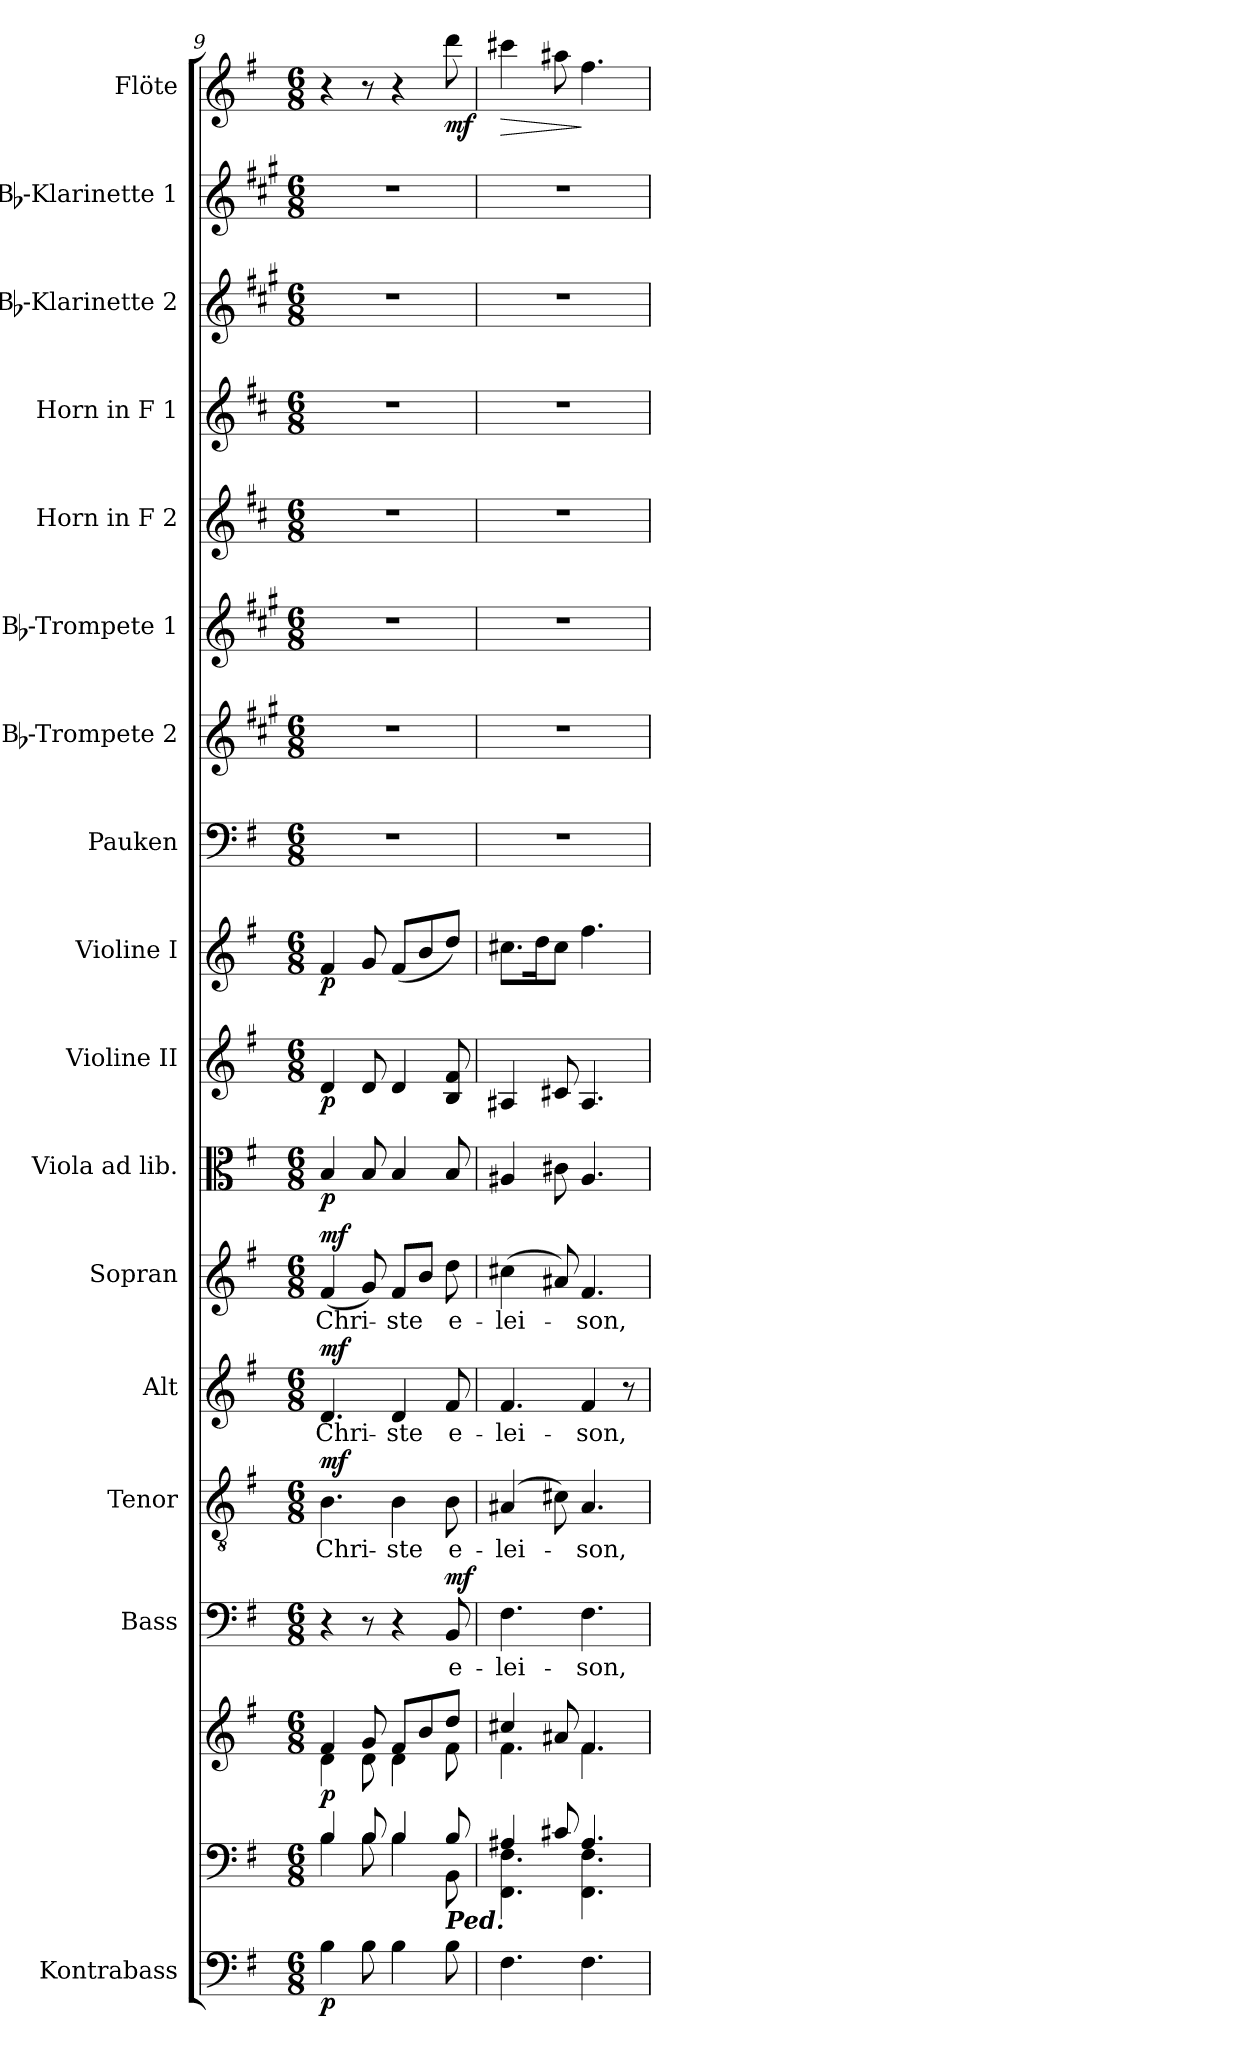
**kern	**dynam	**kern	**kern	**dynam	**kern	**text	**dynam	**kern	**text	**dynam	**kern	**text	**dynam	**kern	**text	**dynam	**kern	**dynam	**kern	**dynam	**kern	**dynam	**kern	**kern	**kern	**kern	**kern	**kern	**kern	**kern	**dynam
*part17	*part17	*part16	*part16	*part16	*part15	*part15	*part15	*part14	*part14	*part14	*part13	*part13	*part13	*part12	*part12	*part12	*part11	*part11	*part10	*part10	*part9	*part9	*part8	*part7	*part6	*part5	*part4	*part3	*part2	*part1	*part1
*staff18	*staff18	*staff17	*staff16	*staff16/17	*staff15	*staff15	*staff15	*staff14	*staff14	*staff14	*staff13	*staff13	*staff13	*staff12	*staff12	*staff12	*staff11	*staff11	*staff10	*staff10	*staff9	*staff9	*staff8	*staff7	*staff6	*staff5	*staff4	*staff3	*staff2	*staff1	*staff1
*I"Kontrabass	*	*	*	*	*I"Bass	*	*	*I"Tenor	*	*	*I"Alt	*	*	*I"Sopran	*	*	*I"Viola ad lib.	*	*I"Violine II	*	*I"Violine I	*	*I"Pauken	*I"Bb-Trompete 2	*I"Bb-Trompete 1	*I"Horn in F 2	*I"Horn in F 1	*I"Bb-Klarinette 2	*I"Bb-Klarinette 1	*I"Flöte	*
*I'Kb.	*	*	*	*	*I'B.	*	*	*I'T.	*	*	*I'A.	*	*	*I'S.	*	*	*I'Vla.	*	*I'Vl. II	*	*I'Vl. I	*	*I'Pk.	*I'Bb Trp. 2	*I'Bb Trp. 1	*	*	*I'Bb Kl. 2	*I'Bb Kl. 1	*I'Fl.	*
*clefF4	*	*clefF4	*clefG2	*	*clefF4	*	*	*clefGv2	*	*	*clefG2	*	*	*clefG2	*	*	*clefC3	*	*clefG2	*	*clefG2	*	*clefF4	*clefG2	*clefG2	*clefG2	*clefG2	*clefG2	*clefG2	*clefG2	*
*ITrd7c12	*	*	*	*	*	*	*	*	*	*	*	*	*	*	*	*	*	*	*	*	*	*	*	*ITrd1c2	*ITrd1c2	*ITrd4c7	*ITrd4c7	*ITrd1c2	*ITrd1c2	*	*
*k[f#]	*	*k[f#]	*k[f#]	*	*k[f#]	*	*	*k[f#]	*	*	*k[f#]	*	*	*k[f#]	*	*	*k[f#]	*	*k[f#]	*	*k[f#]	*	*k[f#]	*k[f#]	*k[f#]	*k[f#]	*k[f#]	*k[f#]	*k[f#]	*k[f#]	*
*G:	*	*G:	*G:	*	*G:	*	*	*G:	*	*	*G:	*	*	*G:	*	*	*G:	*	*G:	*	*G:	*	*G:	*G:	*G:	*G:	*G:	*G:	*G:	*G:	*
*M6/8	*	*M6/8	*M6/8	*	*M6/8	*	*	*M6/8	*	*	*M6/8	*	*	*M6/8	*	*	*M6/8	*	*M6/8	*	*M6/8	*	*M6/8	*M6/8	*M6/8	*M6/8	*M6/8	*M6/8	*M6/8	*M6/8	*
=9	=9	=9	=9	=9	=9	=9	=9	=9	=9	=9	=9	=9	=9	=9	=9	=9	=9	=9	=9	=9	=9	=9	=9	=9	=9	=9	=9	=9	=9	=9	=9
*	*	*^	*^	*	*	*	*	*	*	*	*	*	*	*	*	*	*	*	*	*	*	*	*	*	*	*	*	*	*	*	*
!	!LO:DY:b	!	!	!	!	!LO:DY:b	!	!	!	!	!LO:LY:b	!LO:DY:a	!	!LO:LY:b	!LO:DY:a	!	!LO:LY:b	!LO:DY:a	!	!LO:DY:b	!	!LO:DY:b	!	!LO:DY:b	!	!	!	!	!	!	!	!	!
4BB\	p	4B/	4B\	4f#/	4d\	p	4r	.	.	4.B\	Chri-	mf	4.d/	Chri-	mf	(<4f#/	Chri-	mf	4B/	p	4d/	p	4f#/	p	2.r	2.r	2.r	2.r	2.r	2.r	2.r	4r	.
8BB\	.	8B/	8B\	8g/	8d\	.	8r	.	.	.	.	.	.	.	.	8g/)	.	.	8B/	.	8d/	.	8g/	.	.	.	.	.	.	.	.	8r	.
!	!	!	!	!	!	!	!	!	!	!	!LO:LY:b	!	!	!LO:LY:b	!	!	!LO:LY:b	!	!	!	!	!	!	!	!	!	!	!	!	!	!	!	!
4BB\	.	4B/	4B\	8f#/L	4d\	.	4r	.	.	4B\	-ste	.	4d/	-ste	.	8f#/L	-ste	.	4B/	.	4d/	.	(<8f#/L	.	.	.	.	.	.	.	.	4r	.
.	.	.	.	8b/	.	.	.	.	.	.	.	.	.	.	.	8b/J	.	.	.	.	.	.	8b/	.	.	.	.	.	.	.	.	.	.
!	!	!LO:TX:b:Bi:t=Ped.	!	!	!	!	!	!	!	!	!	!	!	!	!	!	!	!	!	!	!	!	!	!	!	!	!	!	!	!	!	!	!
!	!	!	!	!	!	!	!	!LO:LY:b	!LO:DY:a	!	!LO:LY:b	!	!	!LO:LY:b	!	!	!LO:LY:b	!	!	!	!	!	!	!	!	!	!	!	!	!	!	!	!LO:DY:b
8BB\	.	8B/	8BB\	8dd/J	8f#\	.	8BB/	e-	mf	8B\	e-	.	8f#/	e-	.	8dd\	e-	.	8B/	.	8B/ 8f#/	.	8dd/J)	.	.	.	.	.	.	.	.	8ddd\	mf
!!LO:PB:g=z
=10	=10	=10	=10	=10	=10	=10	=10	=10	=10	=10	=10	=10	=10	=10	=10	=10	=10	=10	=10	=10	=10	=10	=10	=10	=10	=10	=10	=10	=10	=10	=10	=10	=10
!	!	!	!	!	!	!	!	!LO:LY:b	!	!	!LO:LY:b	!	!	!LO:LY:b	!	!	!LO:LY:b	!	!	!	!	!	!	!	!	!	!	!	!	!	!	!	!LO:HP:b
4.FF#\	.	4A#X/	4.FF#\ 4.F#\	4cc#X/	4.f#\	.	4.F#\	-lei-	.	(4A#X/	-lei-	.	4.f#/	-lei-	.	(>4cc#X\	-lei-	.	4A#X/	.	4A#X/	.	8.cc#X\L	.	2.r	2.r	2.r	2.r	2.r	2.r	2.r	4ccc#X\	>
.	.	.	.	.	.	.	.	.	.	.	.	.	.	.	.	.	.	.	.	.	.	.	16dd\k	.	.	.	.	.	.	.	.	.	.
.	.	8c#X/	.	8a#X/	.	.	.	.	.	8c#X\)	.	.	.	.	.	8a#X/)	.	.	8c#X\	.	8c#X/	.	8cc#\J	.	.	.	.	.	.	.	.	8aa#X\	.
!	!	!	!	!	!	!	!	!LO:LY:b	!	!	!LO:LY:b	!	!	!LO:LY:b	!	!	!LO:LY:b	!	!	!	!	!	!	!	!	!	!	!	!	!	!	!	!
4.FF#\	.	4.A#/	4.FF#\ 4.F#\	4.f#/	4.f#\	.	4.F#\	-son,	.	4.A#/	-son,	.	4f#/	-son,	.	4.f#/	-son,	.	4.A#/	.	4.A#/	.	4.ff#\	.	.	.	.	.	.	.	.	4.ff#\	]
.	.	.	.	.	.	.	.	.	.	.	.	.	8r	.	.	.	.	.	.	.	.	.	.	.	.	.	.	.	.	.	.	.	.
*	*	*v	*v	*	*	*	*	*	*	*	*	*	*	*	*	*	*	*	*	*	*	*	*	*	*	*	*	*	*	*	*	*	*
*	*	*	*v	*v	*	*	*	*	*	*	*	*	*	*	*	*	*	*	*	*	*	*	*	*	*	*	*	*	*	*	*	*
=	=	=	=	=	=	=	=	=	=	=	=	=	=	=	=	=	=	=	=	=	=	=	=	=	=	=	=	=	=	=	=
*-	*-	*-	*-	*-	*-	*-	*-	*-	*-	*-	*-	*-	*-	*-	*-	*-	*-	*-	*-	*-	*-	*-	*-	*-	*-	*-	*-	*-	*-	*-	*-
